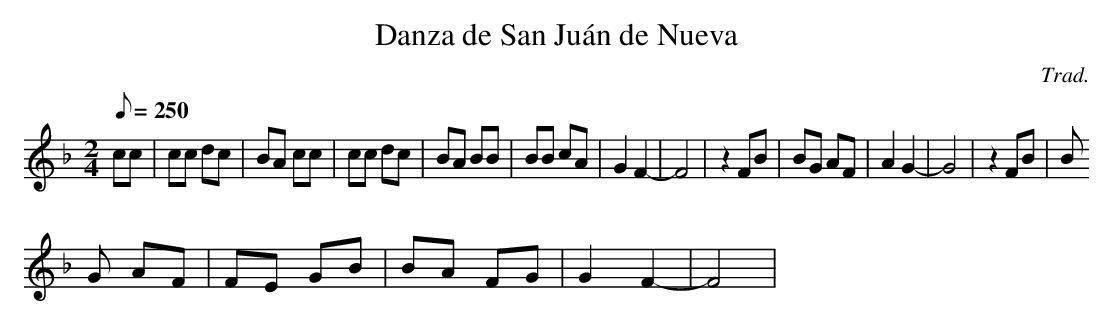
X:1
T:Danza de San Juán de Nueva
C:Trad.
M:2/4
L:1/8
Q:1/8=250
K:F
cc|cc dc|BA cc|cc dc|BA BB|BB cA|G2 F2-|F4|z2 FB|BG AF|A2 G2-|G4|z2 FB|B
G AF|FE GB|BA FG|G2 F2-|F4|
